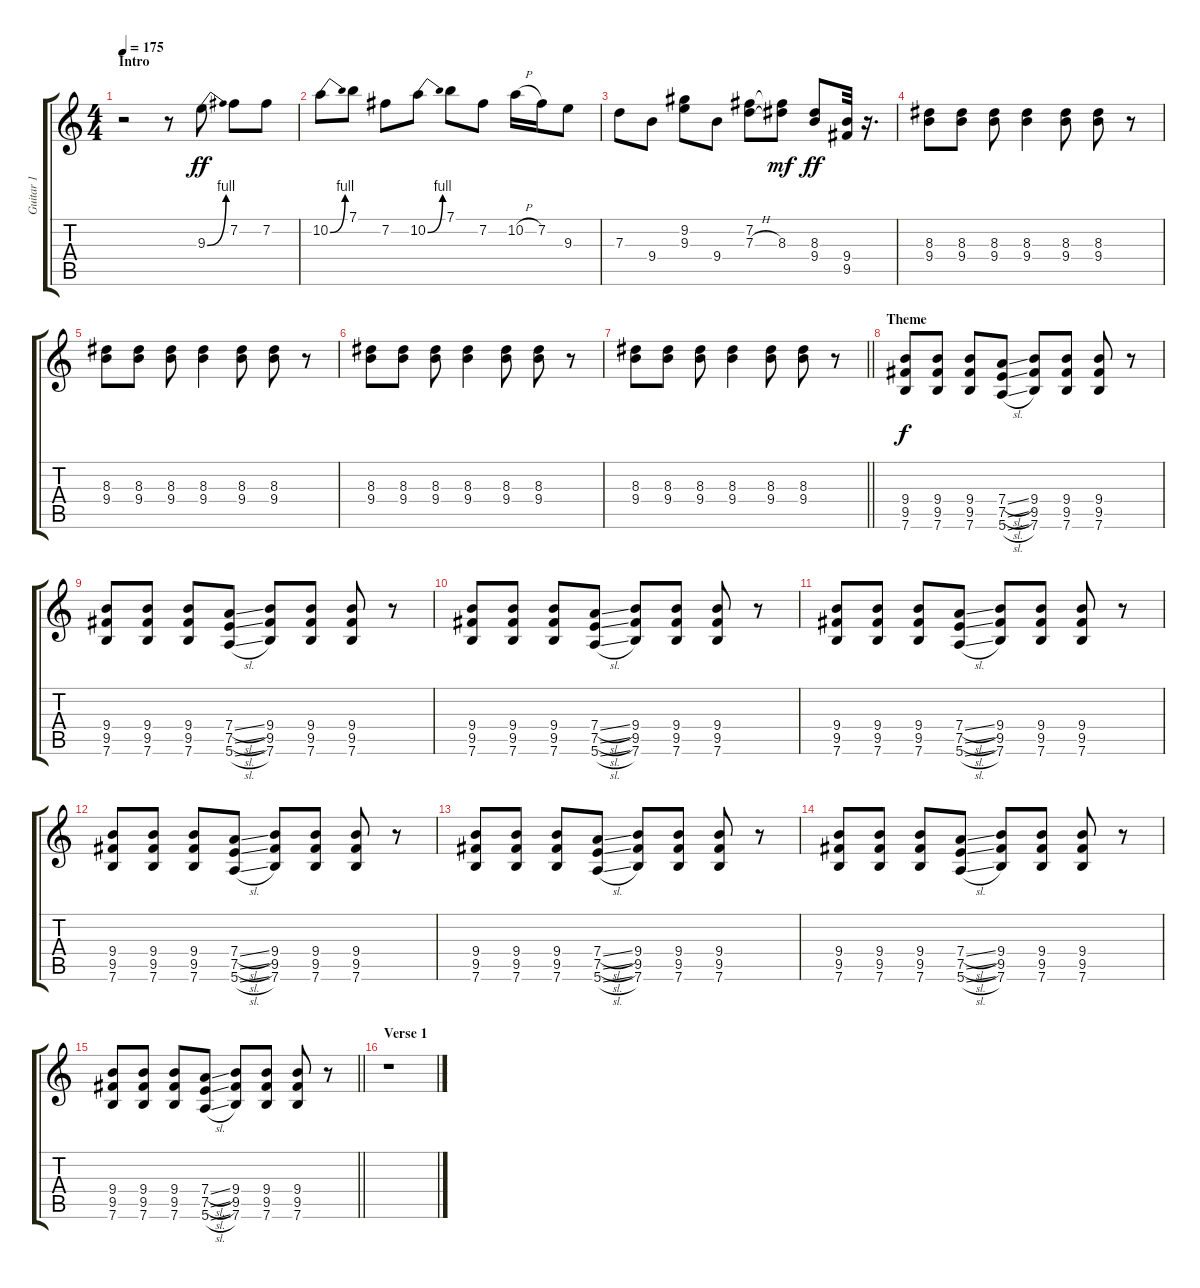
\track ("Guitar 1" "Guitar 1") {instrument distortionguitar}
\staff {score tabs}
\tuning (E4 B3 G3 D3 A2 E2) {hide}
\ts (4 4)
\section ("" "Intro")
\tempo 175
\clef g2
\ks c
r.2{dy ff instrument distortionguitar} r.8 9.3{be (bend 0 0 60 4)}.8 7.2.8 7.2.8 |
10.2{be (bend 0 0 60 4)}.8 7.1.8 7.2.8 10.2{be (bend 0 0 60 4)}.8 7.1.8 7.2.8 10.2{h}.16 7.2.16 9.3.8 |
7.3.8 9.4.8 (9.2 9.3).8 9.4.8 (7.2 7.3{h}).8 (7.2{t} 8.3).8{dy mf} (8.3 9.4).8{dy ff} (9.4 9.5).32 r.16{d} |
(8.3 9.4).8 (8.3 9.4).8 (8.3 9.4).8 (8.3 9.4).4 (8.3 9.4).8 (8.3 9.4).8 r.8 |
(8.3 9.4).8 (8.3 9.4).8 (8.3 9.4).8 (8.3 9.4).4 (8.3 9.4).8 (8.3 9.4).8 r.8 |
(8.3 9.4).8 (8.3 9.4).8 (8.3 9.4).8 (8.3 9.4).4 (8.3 9.4).8 (8.3 9.4).8 r.8 |
\barLineRight lightlight
(8.3 9.4).8 (8.3 9.4).8 (8.3 9.4).8 (8.3 9.4).4 (8.3 9.4).8 (8.3 9.4).8 r.8 |
\section ("" "Theme")
(9.4 9.5 7.6).8{dy f} (9.4 9.5 7.6).8 (9.4 9.5 7.6).8 (7.4{sl} 7.5{sl} 5.6{sl}).8 (9.4 9.5 7.6).8 (9.4 9.5 7.6).8 (9.4 9.5 7.6).8 r.8 |
(9.4 9.5 7.6).8 (9.4 9.5 7.6).8 (9.4 9.5 7.6).8 (7.4{sl} 7.5{sl} 5.6{sl}).8 (9.4 9.5 7.6).8 (9.4 9.5 7.6).8 (9.4 9.5 7.6).8 r.8 |
(9.4 9.5 7.6).8 (9.4 9.5 7.6).8 (9.4 9.5 7.6).8 (7.4{sl} 7.5{sl} 5.6{sl}).8 (9.4 9.5 7.6).8 (9.4 9.5 7.6).8 (9.4 9.5 7.6).8 r.8 |
(9.4 9.5 7.6).8 (9.4 9.5 7.6).8 (9.4 9.5 7.6).8 (7.4{sl} 7.5{sl} 5.6{sl}).8 (9.4 9.5 7.6).8 (9.4 9.5 7.6).8 (9.4 9.5 7.6).8 r.8 |
(9.4 9.5 7.6).8 (9.4 9.5 7.6).8 (9.4 9.5 7.6).8 (7.4{sl} 7.5{sl} 5.6{sl}).8 (9.4 9.5 7.6).8 (9.4 9.5 7.6).8 (9.4 9.5 7.6).8 r.8 |
(9.4 9.5 7.6).8 (9.4 9.5 7.6).8 (9.4 9.5 7.6).8 (7.4{sl} 7.5{sl} 5.6{sl}).8 (9.4 9.5 7.6).8 (9.4 9.5 7.6).8 (9.4 9.5 7.6).8 r.8 |
(9.4 9.5 7.6).8 (9.4 9.5 7.6).8 (9.4 9.5 7.6).8 (7.4{sl} 7.5{sl} 5.6{sl}).8 (9.4 9.5 7.6).8 (9.4 9.5 7.6).8 (9.4 9.5 7.6).8 r.8 |
\barLineRight lightlight
(9.4 9.5 7.6).8 (9.4 9.5 7.6).8 (9.4 9.5 7.6).8 (7.4{sl} 7.5{sl} 5.6{sl}).8 (9.4 9.5 7.6).8 (9.4 9.5 7.6).8 (9.4 9.5 7.6).8 r.8 |
\section ("" "Verse 1")
r.1
